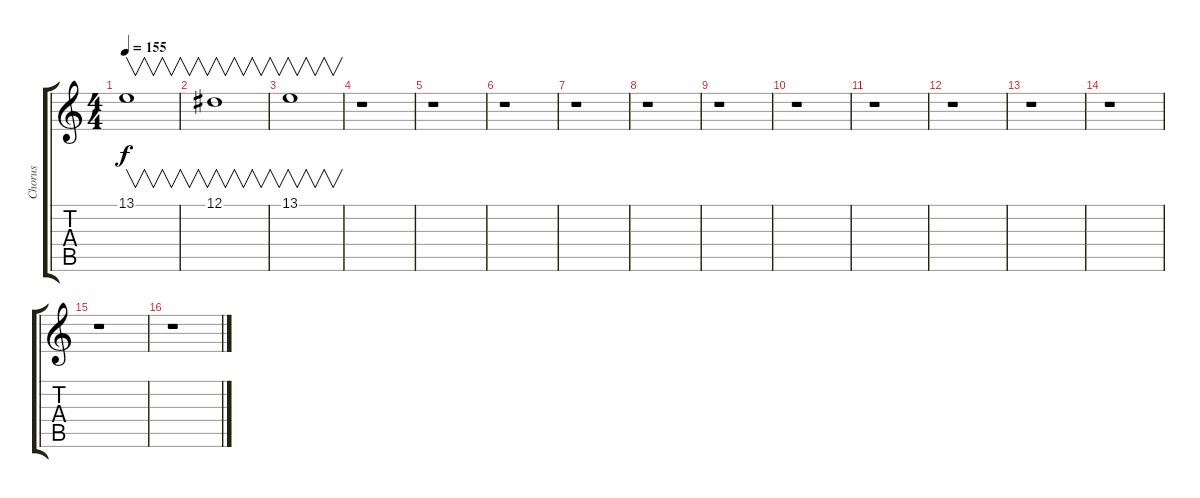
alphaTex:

\track ("Chorus" "Chorus") {instrument voiceoohs}
\staff {score tabs}
\tuning (Eb4 Bb3 Gb3 Db3 Ab2 Eb2) {hide}
\ts (4 4)
\tempo 155
\clef g2
\ks c
13.1.1{v dy f} |
12.1.1{v} |
13.1.1{v} |
r.1 |
r.1 |
r.1 |
r.1 |
r.1 |
r.1 |
r.1 |
r.1 |
r.1 |
r.1 |
r.1 |
r.1 |
r.1
